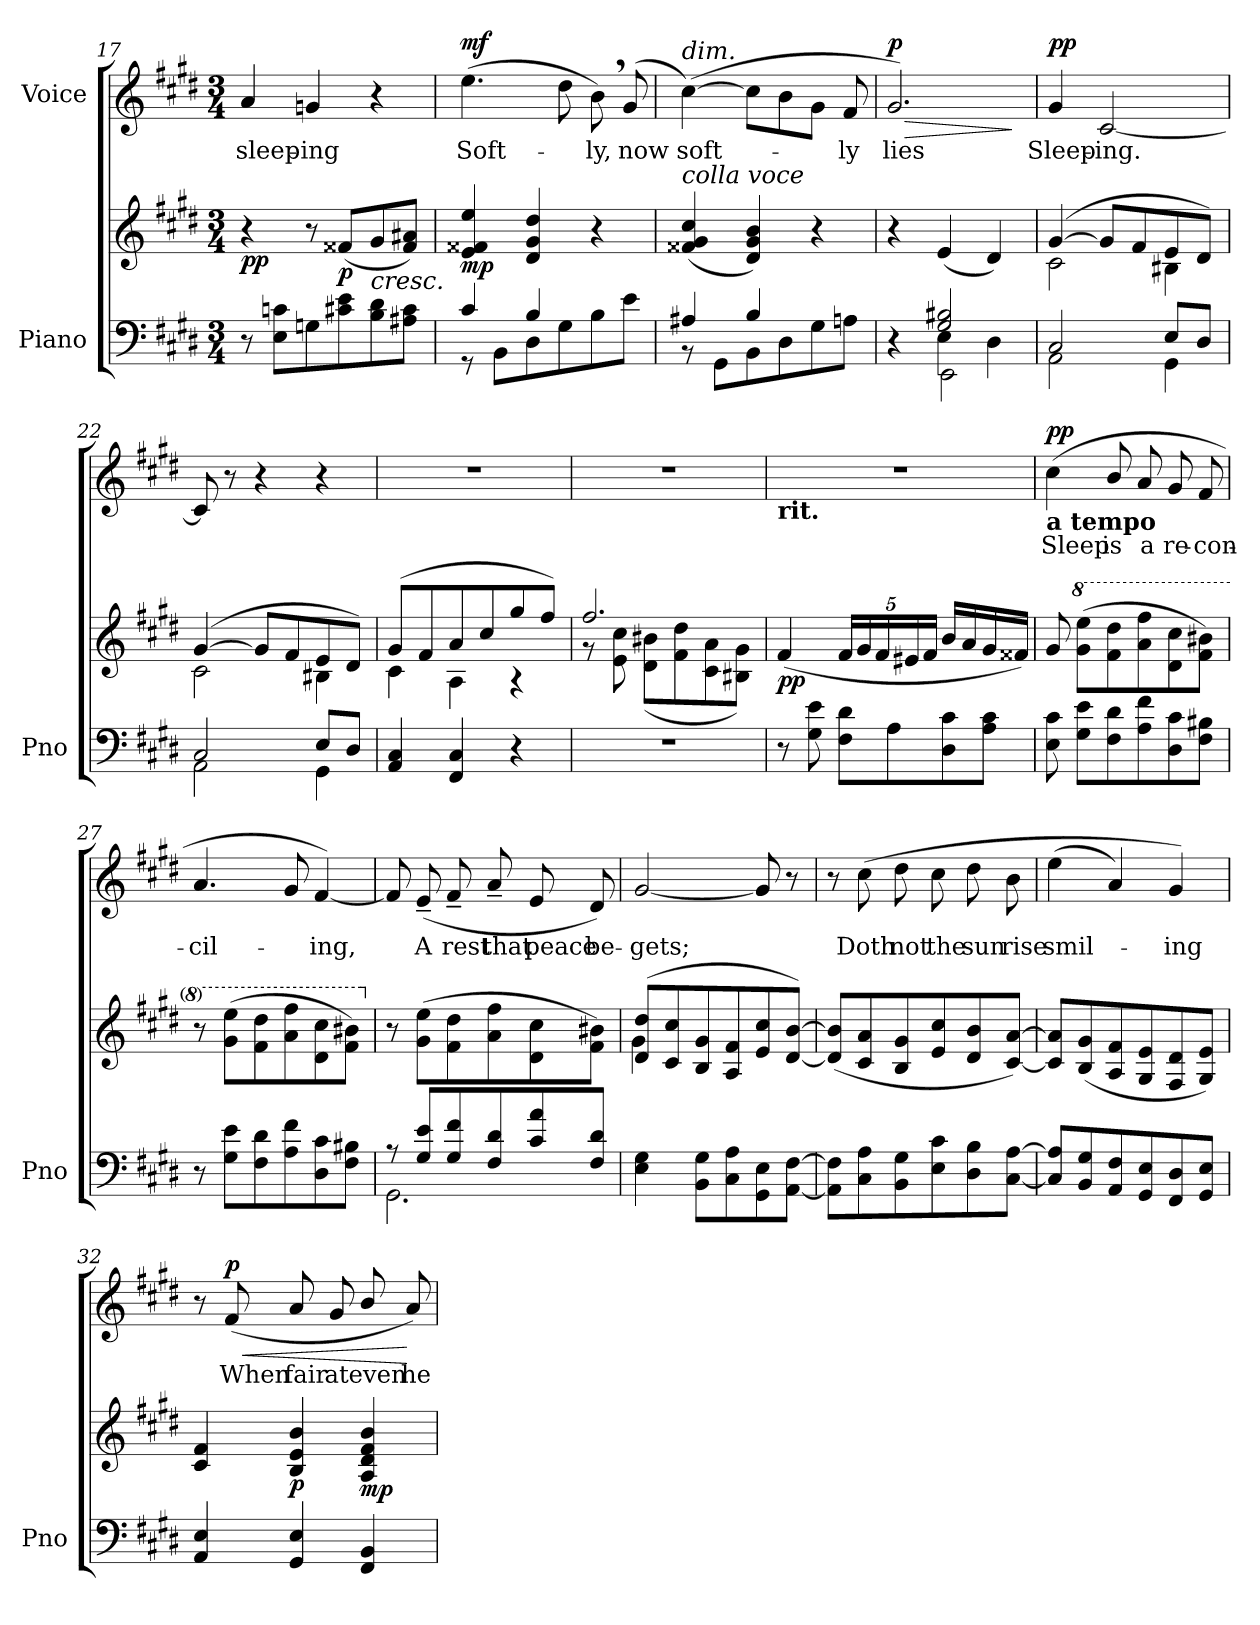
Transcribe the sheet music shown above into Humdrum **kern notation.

**kern	**kern	**dynam	**kern	**text	**dynam
*part2	*part2	*part2	*part1	*part1	*part1
*staff3	*staff2	*staff2/3	*staff1	*staff1	*staff1
*I"Piano	*	*	*I"Voice	*	*
*I'Pno	*	*	*	*	*
*clefF4	*clefG2	*	*clefG2	*	*
*k[f#c#g#d#]	*k[f#c#g#d#]	*	*k[f#c#g#d#]	*	*
*M3/4	*M3/4	*	*M3/4	*	*
=17	=17	=17	=17	=17	=17
!	!	!LO:DY:b	!	!	!
8r	4r	pp	4a/	sleep-	.
8E\ 8cn\L	.	.	.	.	.
8Gn\	8r	.	4gn/	-ing	.
!	!	!LO:DY:b	!	!	!
8c#X\ 8e\	(>8f##X/L	p	.	.	.
!	!LO:TX:b:i:t=cresc.	!	!	!	!
8B\ 8d#\	8g#/	.	4r	.	.
8A#X\ 8c#\J	8f##/ 8a#X/J)	.	.	.	.
=18	=18	=18	=18	=18	=18
*^	*	*	*	*	*
!	!	!	!LO:DY:b	!	!	!LO:DY:a
4c#/	8r	4e/ 4f##X/ 4ee/	mp	(4.ee\	Soft-	mf
.	8BB\L	.	.	.	.	.
4B/	8D#\	4d#/ 4g#/ 4dd#/	.	.	.	.
.	8G#\	.	.	8dd#\	.	.
4ryy	8B\	4r	.	8b,\)	-ly,	.
.	8e\J	.	.	(>8g#/	now	.
=19	=19	=19	=19	=19	=19	=19
!	!	!	!	!LO:TX:a:i:t=dim.	!	!
!	!	!LO:TX:i:t=colla voce	!	!	!	!
4A#X/	8r	(>4f##X/ 4g#/ 4cc#/	.	([4cc#\)	soft-	.
.	8GG#\L	.	.	.	.	.
4B/	8BB\	4d#/ 4g#/ 4b/)	.	8cc#\L]	.	.
.	8D#\	.	.	8b\	.	.
4ryy	8G#\	4r	.	8g#\J	.	.
.	8An\J	.	.	8f#/	-ly	.
=20	=20	=20	=20	=20	=20	=20
*	*^	*	*	*	*	*
!	!	!	!	!	!	!	!LO:HP:b
!	!	!	!	!	!	!	!LO:DY:n=1:a
4r	4ryy	4ryy	4r	.	2.g#/)	lies	> p
4E\	2G#/ 2B#X/	2EE\	(4e/	.	.	.	.
4D#\	.	.	4d#/)	.	.	.	.
*v	*v	*v	*	*	*	*	*
.	.	.	.	.	]
=21	=21	=21	=21	=21	=21
*^	*^	*	*	*	*
!	!	!	!	!	!	!	!LO:DY:a
2C#/	2AA\	(>[4g#/	2c#\	.	4g#/	Sleep-	pp
.	.	8g#/L]	.	.	[2c#/	-ing.	.
.	.	8f#/	.	.	.	.	.
8E/L	4GG#\	8e/	4B#X\	.	.	.	.
8D#/J	.	8d#Z/J)	.	.	.	.	.
=22	=22	=22	=22	=22	=22	=22	=22
2C#/	2AA\	(>[4g#/	2c#\	.	8c#/]	.	.
.	.	.	.	.	8r	.	.
.	.	8g#/L]	.	.	4r	.	.
.	.	8f#/	.	.	.	.	.
8E/L	4GG#\	8e/	4B#X\	.	4r	.	.
8D#/J	.	8d#/J)	.	.	.	.	.
*v	*v	*	*	*	*	*	*
=23	=23	=23	=23	=23	=23	=23
4AA/ 4C#/	(8g#/L	4c#\	.	2.r	.	.
.	8f#/	.	.	.	.	.
4FF#/ 4C#/	8a/	4A\	.	.	.	.
.	8cc#/	.	.	.	.	.
4r	8gg#/	4r	.	.	.	.
.	8ff#/J)	.	.	.	.	.
=24	=24	=24	=24	=24	=24	=24
2.r	2.ff#/	8r	.	2.r	.	.
.	.	8e\ 8cc#\	.	.	.	.
.	.	(8d#\ 8b#X\L	.	.	.	.
.	.	8f#\ 8dd#\	.	.	.	.
.	.	8c#\ 8a\	.	.	.	.
.	.	8B#X\ 8g#\J)	.	.	.	.
=25	=25	=25	=25	=25	=25	=25
!	!	!	!	!LO:TX:b:B:t=rit.	!	!
!	!	!	!LO:DY:b	!	!	!
*	*v	*v	*	*	*	*
8r	(4f#/	pp	2.r	.	.
8G#\ 8e\	.	.	.	.	.
8F#\ 8d#\L	20f#/LL	.	.	.	.
.	20g#/	.	.	.	.
.	20f#/	.	.	.	.
8A\	.	.	.	.	.
.	20e#X/	.	.	.	.
.	20f#/JJ	.	.	.	.
8D#\ 8c#\	16b/LL	.	.	.	.
.	16a/	.	.	.	.
8A\ 8c#\J	16g#/	.	.	.	.
.	16f##X/JJ)	.	.	.	.
=26	=26	=26	=26	=26	=26
!	!	!	!LO:TX:b:B:t=a tempo	!	!
!	!	!	!	!	!LO:DY:a
8E\ 8c#\	8g#/	.	(4cc#\	Sleep	pp
*	*8va	*	*	*	*
8G#\ 8e\L	(<8gg#\ 8eee\L	.	.	.	.
8F#\ 8d#\	8ff#\ 8ddd#\	.	8b/	is	.
8A\ 8f#\	8aa\ 8fff#\	.	8a/	a	.
8D#\ 8c#\	8dd#\ 8ccc#\	.	8g#/	re-	.
8F#\ 8B#X\J	8ff#\ 8bb#X\J)	.	8f#/	-con-	.
=27	=27	=27	=27	=27	=27
8r	8r	.	4.a/	-cil-	.
8G#\ 8e\L	(<8gg#\ 8eee\L	.	.	.	.
8F#\ 8d#\	8ff#\ 8ddd#\	.	.	.	.
8A\ 8f#\	8aa\ 8fff#\	.	8g#/	.	.
8D#\ 8c#\	8dd#\ 8ccc#\	.	[4f#/)	-ing,	.
8F#\ 8B#X\J	8ff#\ 8bb#X\J)	.	.	.	.
=28	=28	=28	=28	=28	=28
*^	*	*	*	*	*
*	*	*X8va	*	*	*	*
8r	2.GG#\	8r	.	8f#/]	.	.
8G#/ 8e/L	.	(<8g#\ 8ee\L	.	(>8e~>/	A	.
8G#/ 8f#/	.	8f#\ 8dd#\	.	8f#~>/	rest	.
8F#/ 8d#/	.	8a\ 8ff#\	.	8a~>/	that	.
8c#/ 8a/	.	8d#\ 8cc#\	.	8e/	peace	.
8F#/ 8d#/J	.	8f#\ 8b#X\J)	.	8d#/)	be-	.
*v	*v	*	*	*	*	*
=29	=29	=29	=29	=29	=29
*	*^	*	*	*	*
4E\ 4G#\	(8d#/ 8dd#/L	4g#\	.	[2g#/	-gets;	.
.	8c#/ 8cc#/	.	.	.	.	.
8BB\ 8G#\L	8B/ 8g#/	2ryy	.	.	.	.
8C#\ 8A\	8A/ 8f#/	.	.	.	.	.
8GG#\ 8E\	8e/ 8cc#/	.	.	8g#/]	.	.
[8AA\ [8F#\J	[<8d#/ [8b/J)	.	.	8r	.	.
*	*v	*v	*	*	*	*
=30	=30	=30	=30	=30	=30
8AA\] 8F#\]L	(>8d#/] 8b/]L	.	8r	.	.
8C#\ 8A\	8c#/ 8a/	.	(8cc#\	Doth	.
8BB\ 8G#\	8B/ 8g#/	.	8dd#\	not	.
8E\ 8c#\	8e/ 8cc#/	.	8cc#\	the	.
8D#\ 8B\	8d#/ 8b/	.	8dd#\	sun	.
[8C#\ [8A\J	[8c#/ [8a/J)	.	8b\	rise	.
=31	=31	=31	=31	=31	=31
8C#/] 8A/]L	8c#/] 8a/]L	.	(4ee\	smil-	.
8BB/ 8G#/	(>8B/ 8g#/	.	.	.	.
8AA/ 8F#/	8A/ 8f#/	.	4a/)	.	.
8GG#/ 8E/	8G#/ 8e/	.	.	.	.
8FF#/ 8D#/	8F#/ 8d#/	.	4g#/)	-ing	.
8GG#/ 8E/J	8G#/ 8e/J)	.	.	.	.
=32	=32	=32	=32	=32	=32
4AA/ 4E/	4c#/ 4f#/	.	8r	.	.
!	!	!	!	!	!LO:HP:b
!	!	!	!	!	!LO:DY:n=1:a
.	.	.	(>8f#/	When	< p
!	!	!LO:DY:b	!	!	!
4GG#/ 4E/	4B/ 4e/ 4b/	p	8a/	fair	.
.	.	.	8g#/	at	.
!	!	!LO:DY:b	!	!	!
4FF#/ 4BB/	4A/ 4d#/ 4f#/ 4b/	mp	8b/	even	.
.	.	.	8a/)	he	[
=	=	=	=	=	=
*-	*-	*-	*-	*-	*-
